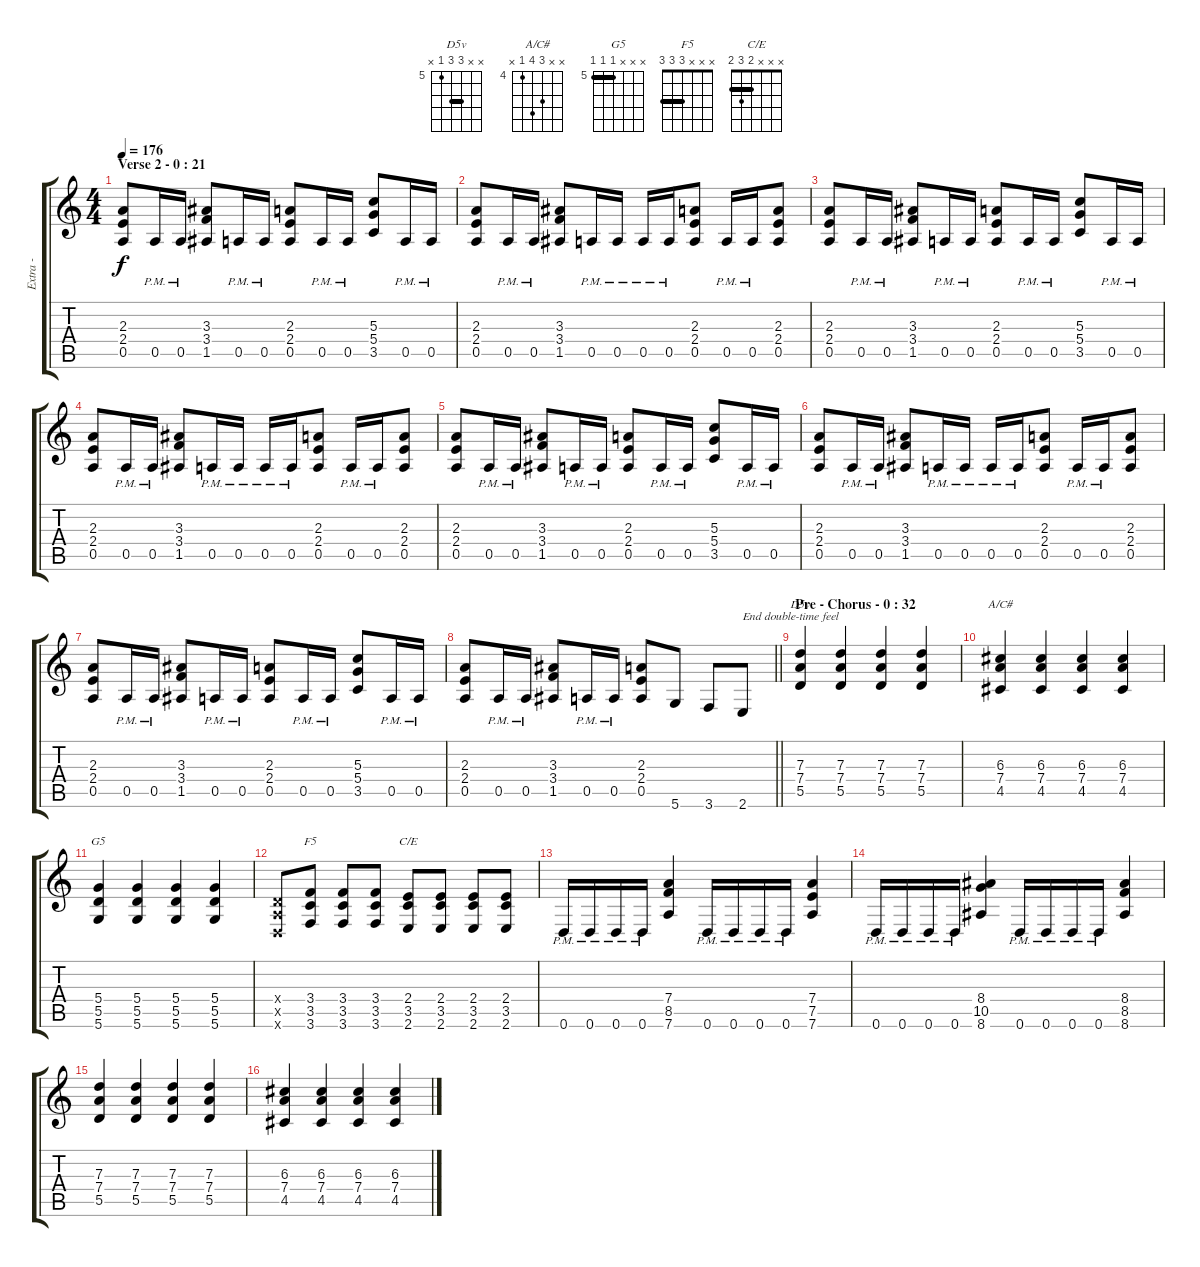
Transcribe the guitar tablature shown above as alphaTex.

\track ("   Extra - Rhythm" "   Extra -") {instrument overdrivenguitar}
\staff {score tabs}
\tuning (E4 B3 G3 D3 A2 D2) {hide}
\chord ("D5v" x x 7 7 5 x) {firstfret 5 barre 7}
\chord ("A/C#" x x 6 7 4 x) {firstfret 4}
\chord ("G5" x x x 5 5 5) {firstfret 5 barre 5}
\chord ("F5" x x x 3 3 3) {barre 3}
\chord ("C/E" x x x 2 3 2) {barre 2}
\ts (4 4)
\section ("" "Verse 2 - 0 : 21")
\tempo 176
\clef g2
\ks c
(2.3 2.4 0.5).8{dy f} 0.5{pm}.16 0.5{pm}.16 (3.3 3.4 1.5).8 0.5{pm}.16 0.5{pm}.16 (2.3 2.4 0.5).8 0.5{pm}.16 0.5{pm}.16 (5.3 5.4 3.5).8 0.5{pm}.16 0.5{pm}.16 |
(2.3 2.4 0.5).8 0.5{pm}.16 0.5{pm}.16 (3.3 3.4 1.5).8 0.5{pm}.16 0.5{pm}.16 0.5{pm}.16 0.5{pm}.16 (2.3 2.4 0.5).8 0.5{pm}.16 0.5{pm}.16 (2.3 2.4 0.5).8 |
(2.3 2.4 0.5).8 0.5{pm}.16 0.5{pm}.16 (3.3 3.4 1.5).8 0.5{pm}.16 0.5{pm}.16 (2.3 2.4 0.5).8 0.5{pm}.16 0.5{pm}.16 (5.3 5.4 3.5).8 0.5{pm}.16 0.5{pm}.16 |
(2.3 2.4 0.5).8 0.5{pm}.16 0.5{pm}.16 (3.3 3.4 1.5).8 0.5{pm}.16 0.5{pm}.16 0.5{pm}.16 0.5{pm}.16 (2.3 2.4 0.5).8 0.5{pm}.16 0.5{pm}.16 (2.3 2.4 0.5).8 |
(2.3 2.4 0.5).8 0.5{pm}.16 0.5{pm}.16 (3.3 3.4 1.5).8 0.5{pm}.16 0.5{pm}.16 (2.3 2.4 0.5).8 0.5{pm}.16 0.5{pm}.16 (5.3 5.4 3.5).8 0.5{pm}.16 0.5{pm}.16 |
(2.3 2.4 0.5).8 0.5{pm}.16 0.5{pm}.16 (3.3 3.4 1.5).8 0.5{pm}.16 0.5{pm}.16 0.5{pm}.16 0.5{pm}.16 (2.3 2.4 0.5).8 0.5{pm}.16 0.5{pm}.16 (2.3 2.4 0.5).8 |
(2.3 2.4 0.5).8 0.5{pm}.16 0.5{pm}.16 (3.3 3.4 1.5).8 0.5{pm}.16 0.5{pm}.16 (2.3 2.4 0.5).8 0.5{pm}.16 0.5{pm}.16 (5.3 5.4 3.5).8 0.5{pm}.16 0.5{pm}.16 |
\barLineRight lightlight
(2.3 2.4 0.5).8 0.5{pm}.16 0.5{pm}.16 (3.3 3.4 1.5).8 0.5{pm}.16 0.5{pm}.16 (2.3 2.4 0.5).8 5.6.8 3.6.8 2.6.8{txt "End double-time feel"} |
\section ("" "Pre - Chorus - 0 : 32")
(7.3 7.4 5.5).4{ch "D5v"} (7.3 7.4 5.5).4 (7.3 7.4 5.5).4 (7.3 7.4 5.5).4 |
(6.3 7.4 4.5).4{ch "A/C#"} (6.3 7.4 4.5).4 (6.3 7.4 4.5).4 (6.3 7.4 4.5).4 |
(5.4 5.5 5.6).4{ch "G5"} (5.4 5.5 5.6).4 (5.4 5.5 5.6).4 (5.4 5.5 5.6).4 |
(0.4{x} 0.5{x} 0.6{x}).8 (3.4 3.5 3.6).8{ch "F5"} (3.4 3.5 3.6).8 (3.4 3.5 3.6).8 (2.4 3.5 2.6).8{ch "C/E"} (2.4 3.5 2.6).8 (2.4 3.5 2.6).8 (2.4 3.5 2.6).8 |
0.6{pm}.16 0.6{pm}.16 0.6{pm}.16 0.6{pm}.16 (7.4 8.5 7.6).4 0.6{pm}.16 0.6{pm}.16 0.6{pm}.16 0.6{pm}.16 (7.4 7.5 7.6).4 |
0.6{pm}.16 0.6{pm}.16 0.6{pm}.16 0.6{pm}.16 (8.4 10.5 8.6).4 0.6{pm}.16 0.6{pm}.16 0.6{pm}.16 0.6{pm}.16 (8.4 8.5 8.6).4 |
(7.3 7.4 5.5).4 (7.3 7.4 5.5).4 (7.3 7.4 5.5).4 (7.3 7.4 5.5).4 |
(6.3 7.4 4.5).4 (6.3 7.4 4.5).4 (6.3 7.4 4.5).4 (6.3 7.4 4.5).4
